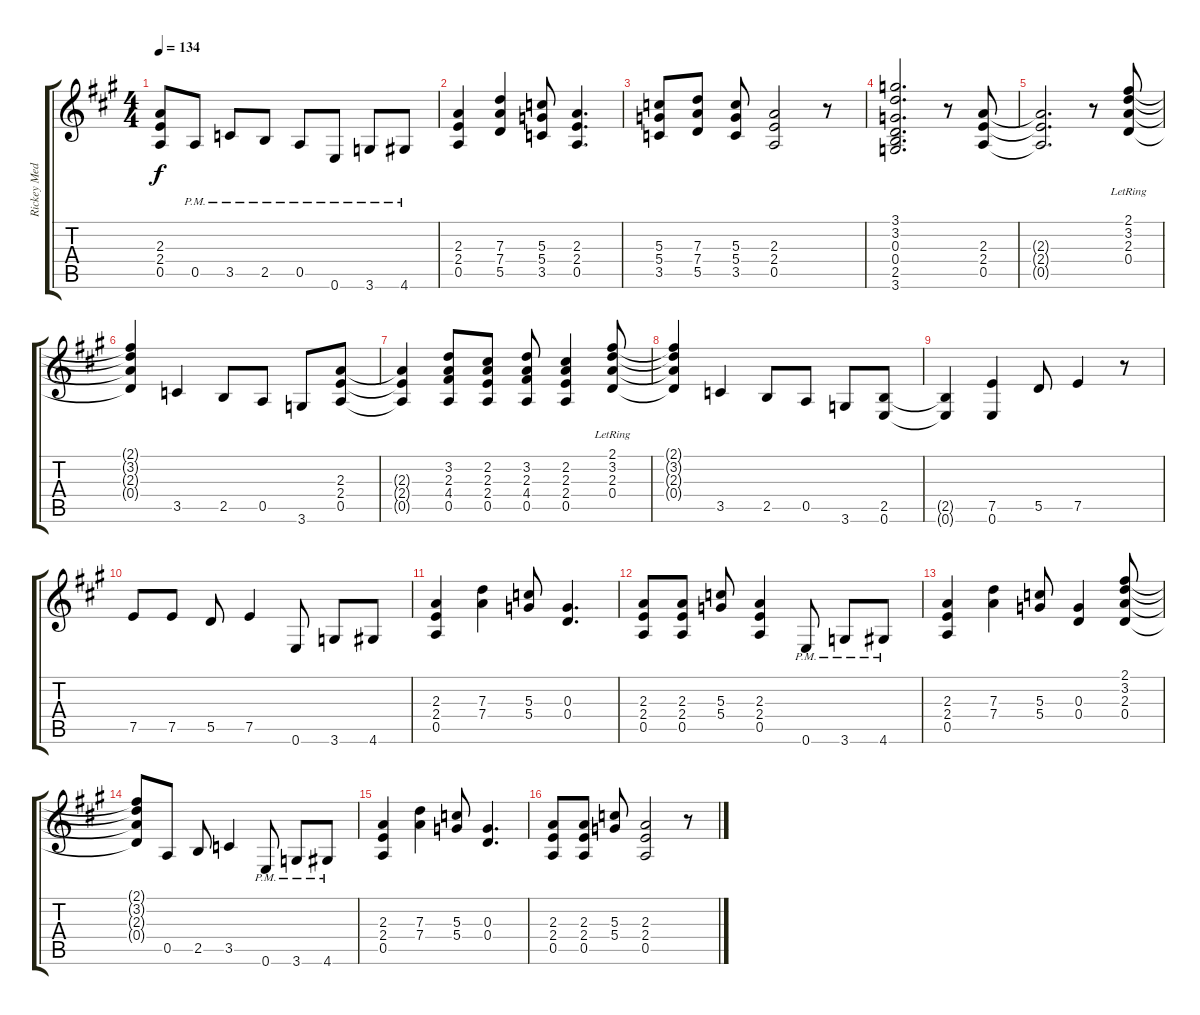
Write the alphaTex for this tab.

\track ("Rickey Medlocke Guitar" "Rickey Med") {instrument overdrivenguitar}
\staff {score tabs}
\tuning (E4 B3 G3 D3 A2 E2) {hide}
\ts (4 4)
\tempo 134
\clef g2
\ks a
(2.3{t} 2.4{t} 0.5{t}).8{dy f} 0.5{pm}.8 3.5{pm}.8 2.5{pm}.8 0.5{pm}.8 0.6{pm}.8 3.6{pm}.8 4.6{pm}.8 |
(2.3 2.4 0.5).4 (7.3 7.4 5.5).4 (5.3 5.4 3.5).8 (2.3 2.4 0.5).4{d} |
(5.3 5.4 3.5).8 (7.3 7.4 5.5).8 (5.3 5.4 3.5).8 (2.3 2.4 0.5).2 r.8 |
(3.1 3.2 0.3 0.4 2.5 3.6).2{d} r.8 (2.3 2.4 0.5).8 |
(2.3{t} 2.4{t} 0.5{t}).2{d} r.8 (2.1{lr} 3.2{lr} 2.3{lr} 0.4{lr}).8 |
(2.1{t} 3.2{t} 2.3{t} 0.4{t}).4 3.5.4 2.5.8 0.5.8 3.6.8 (2.3 2.4 0.5).8 |
(2.3{t} 2.4{t} 0.5{t}).4 (3.2 2.3 4.4 0.5).8 (2.2 2.3 2.4 0.5).8 (3.2 2.3 4.4 0.5).8 (2.2 2.3 2.4 0.5).4 (2.1{lr} 3.2{lr} 2.3{lr} 0.4{lr}).8 |
(2.1{t} 3.2{t} 2.3{t} 0.4{t}).4 3.5.4 2.5.8 0.5.8 3.6.8 (2.5 0.6).8 |
(2.5{t} 0.6{t}).4 (7.5 0.6).4 5.5.8 7.5.4 r.8 |
7.5.8 7.5.8 5.5.8 7.5.4 0.6.8 3.6.8 4.6.8 |
(2.3 2.4 0.5).4 (7.3 7.4).4 (5.3 5.4).8 (0.3 0.4).4{d} |
(2.3 2.4 0.5).8 (2.3 2.4 0.5).8 (5.3 5.4).8 (2.3 2.4 0.5).4 0.6{pm}.8 3.6{pm}.8 4.6{pm}.8 |
(2.3 2.4 0.5).4 (7.3 7.4).4 (5.3 5.4).8 (0.3 0.4).4 (2.1 3.2 2.3 0.4).8 |
(2.1{t} 3.2{t} 2.3{t} 0.4{t}).8 0.5.8 2.5.8 3.5.4 0.6{pm}.8 3.6{pm}.8 4.6{pm}.8 |
(2.3 2.4 0.5).4 (7.3 7.4).4 (5.3 5.4).8 (0.3 0.4).4{d} |
(2.3 2.4 0.5).8 (2.3 2.4 0.5).8 (5.3 5.4).8 (2.3 2.4 0.5).2 r.8
